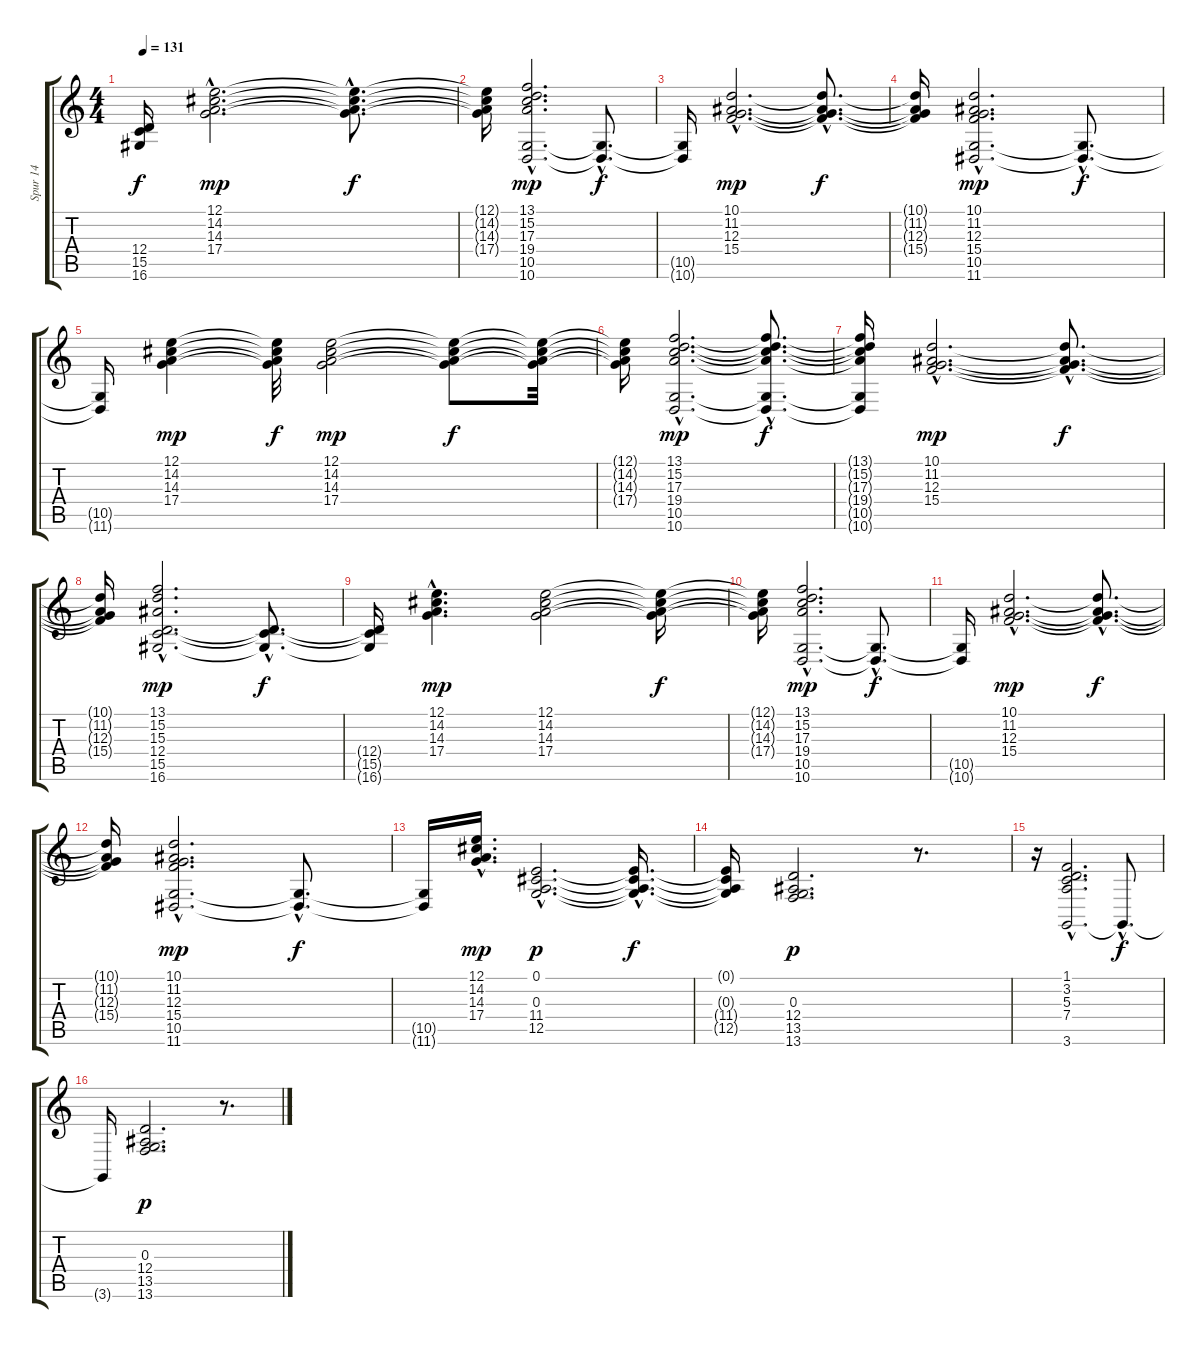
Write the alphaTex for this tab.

\track ("Spur 14" "Spur 14") {instrument stringensemble2}
\staff {score tabs}
\tuning (E4 B3 G3 D3 A2 E2) {hide}
\ts (4 4)
\tempo 131
\clef g2
\ks c
(12.4{t} 15.5{t} 16.6{t}).16{dy f} (12.1{hac} 14.2{hac} 14.3{hac} 17.4{hac}).2{d dy mp} (12.1{hac t} 14.2{hac t} 14.3{hac t} 17.4{hac t}).8{d dy f} |
(12.1{t} 14.2{t} 14.3{t} 17.4{t}).16 (13.1 15.2 17.3 19.4 10.5{hac} 10.6{hac}).2{d dy mp} (10.5{hac t} 10.6{hac t}).8{d dy f} |
(10.5{t} 10.6{t}).16 (10.1{hac} 11.2{hac} 12.3{hac} 15.4{hac}).2{d dy mp} (10.1{hac t} 11.2{hac t} 12.3{hac t} 15.4{hac t}).8{d dy f} |
(10.1{t} 11.2{t} 12.3{t} 15.4{t}).16 (10.1 11.2 12.3 15.4 10.5{hac} 11.6{hac}).2{d dy mp} (10.5{hac t} 11.6{hac t}).8{d dy f} |
(10.5{t} 11.6{t}).16 (12.1 14.2 14.3 17.4).4{dy mp} (12.1{t} 14.2{t} 14.3{t} 17.4{t}).32{dy f} (12.1 14.2 14.3 17.4).2{dy mp} (12.1{t} 14.2{t} 14.3{t} 17.4{t}).8{dy f} (12.1{t} 14.2{t} 14.3{t} 17.4{t}).32 |
(12.1{t} 14.2{t} 14.3{t} 17.4{t}).16 (13.1{hac} 15.2{hac} 17.3{hac} 19.4{hac} 10.5{hac} 10.6{hac}).2{d dy mp} (13.1{hac t} 15.2{hac t} 17.3{hac t} 19.4{hac t} 10.5{hac t} 10.6{hac t}).8{d dy f} |
(13.1{t} 15.2{t} 17.3{t} 19.4{t} 10.5{t} 10.6{t}).16 (10.1{hac} 11.2{hac} 12.3{hac} 15.4{hac}).2{d dy mp} (10.1{hac t} 11.2{hac t} 12.3{hac t} 15.4{hac t}).8{d dy f} |
(10.1{t} 11.2{t} 12.3{t} 15.4{t}).16 (13.1 15.2 15.3 12.4{hac} 15.5{hac} 16.6{hac}).2{d dy mp} (12.4{hac t} 15.5{hac t} 16.6{hac t}).8{d dy f} |
(12.4{t} 15.5{t} 16.6{t}).16 (12.1{hac} 14.2{hac} 14.3{hac} 17.4{hac}).4{d dy mp} (12.1 14.2 14.3 17.4).2 (12.1{t} 14.2{t} 14.3{t} 17.4{t}).16{dy f} |
(12.1{t} 14.2{t} 14.3{t} 17.4{t}).16 (13.1 15.2 17.3 19.4 10.5{hac} 10.6{hac}).2{d dy mp} (10.5{hac t} 10.6{hac t}).8{d dy f} |
(10.5{t} 10.6{t}).16 (10.1{hac} 11.2{hac} 12.3{hac} 15.4{hac}).2{d dy mp} (10.1{hac t} 11.2{hac t} 12.3{hac t} 15.4{hac t}).8{d dy f} |
(10.1{t} 11.2{t} 12.3{t} 15.4{t}).16 (10.1 11.2 12.3 15.4 10.5{hac} 11.6{hac}).2{d dy mp} (10.5{hac t} 11.6{hac t}).8{d dy f} |
(10.5{t} 11.6{t}).16 (12.1{hac} 14.2{hac} 14.3{hac} 17.4{hac}).16{d dy mp} (0.1{hac} 0.3{hac} 11.4{hac} 12.5{hac}).2{d dy p} (0.1{hac t} 0.3{hac t} 11.4{hac t} 12.5{hac t}).16{d dy f} |
(0.1{t} 0.3{t} 11.4{t} 12.5{t}).16 (0.3 12.4 13.5 13.6).2{d dy p} r.8{d} |
r.16 (1.1 3.2 5.3 7.4 3.6{hac}).2{d} 3.6{hac t}.8{d dy f} |
3.6{t}.16 (0.3 12.4 13.5 13.6).2{d dy p} r.8{d}
